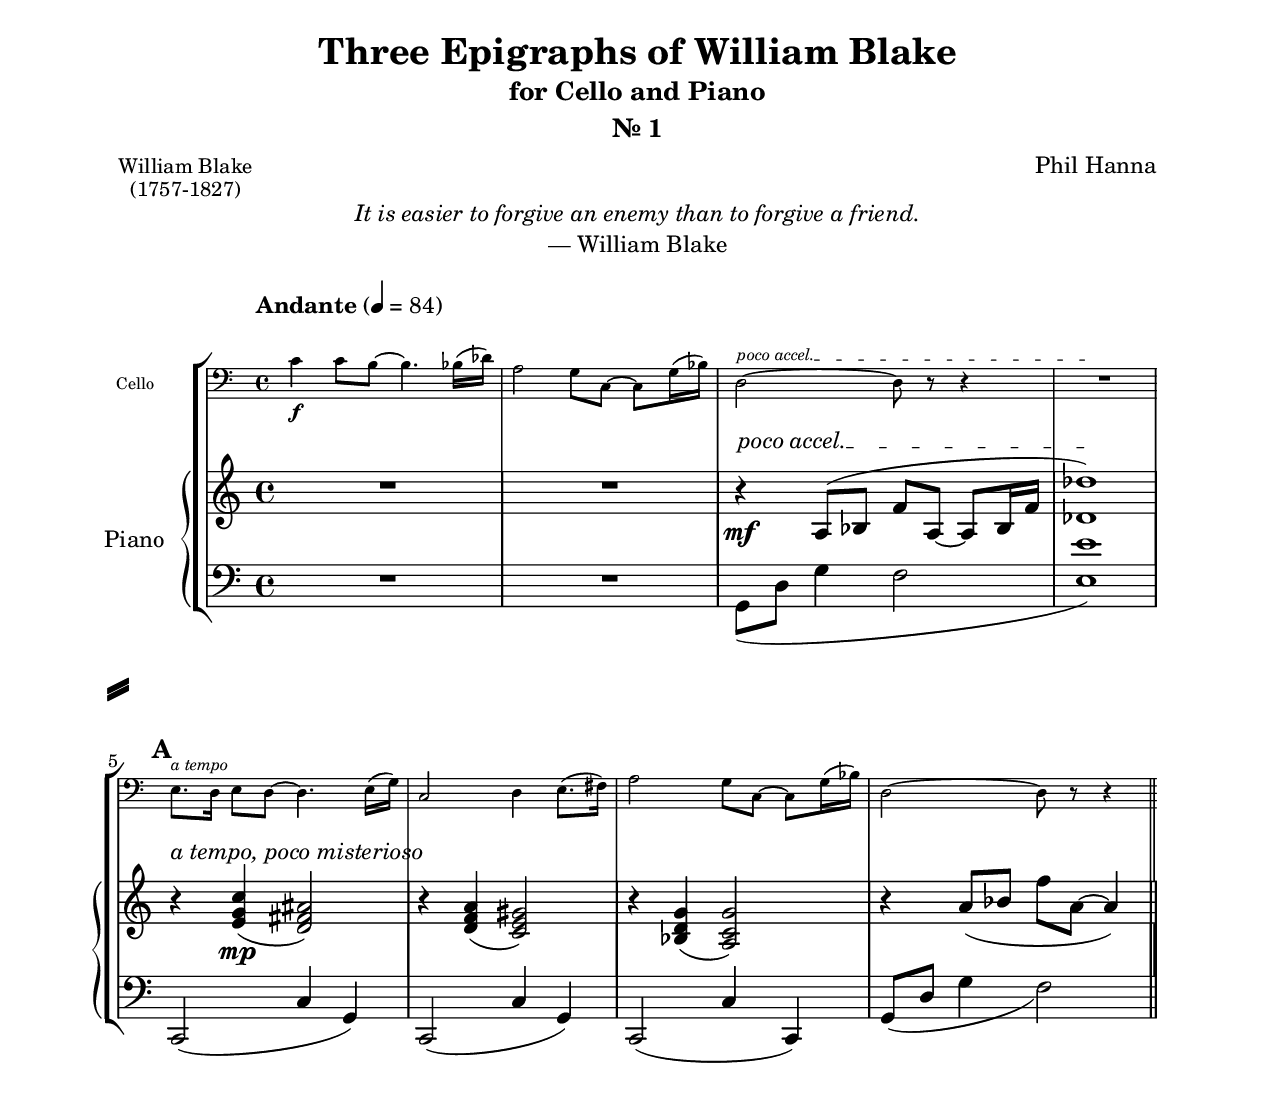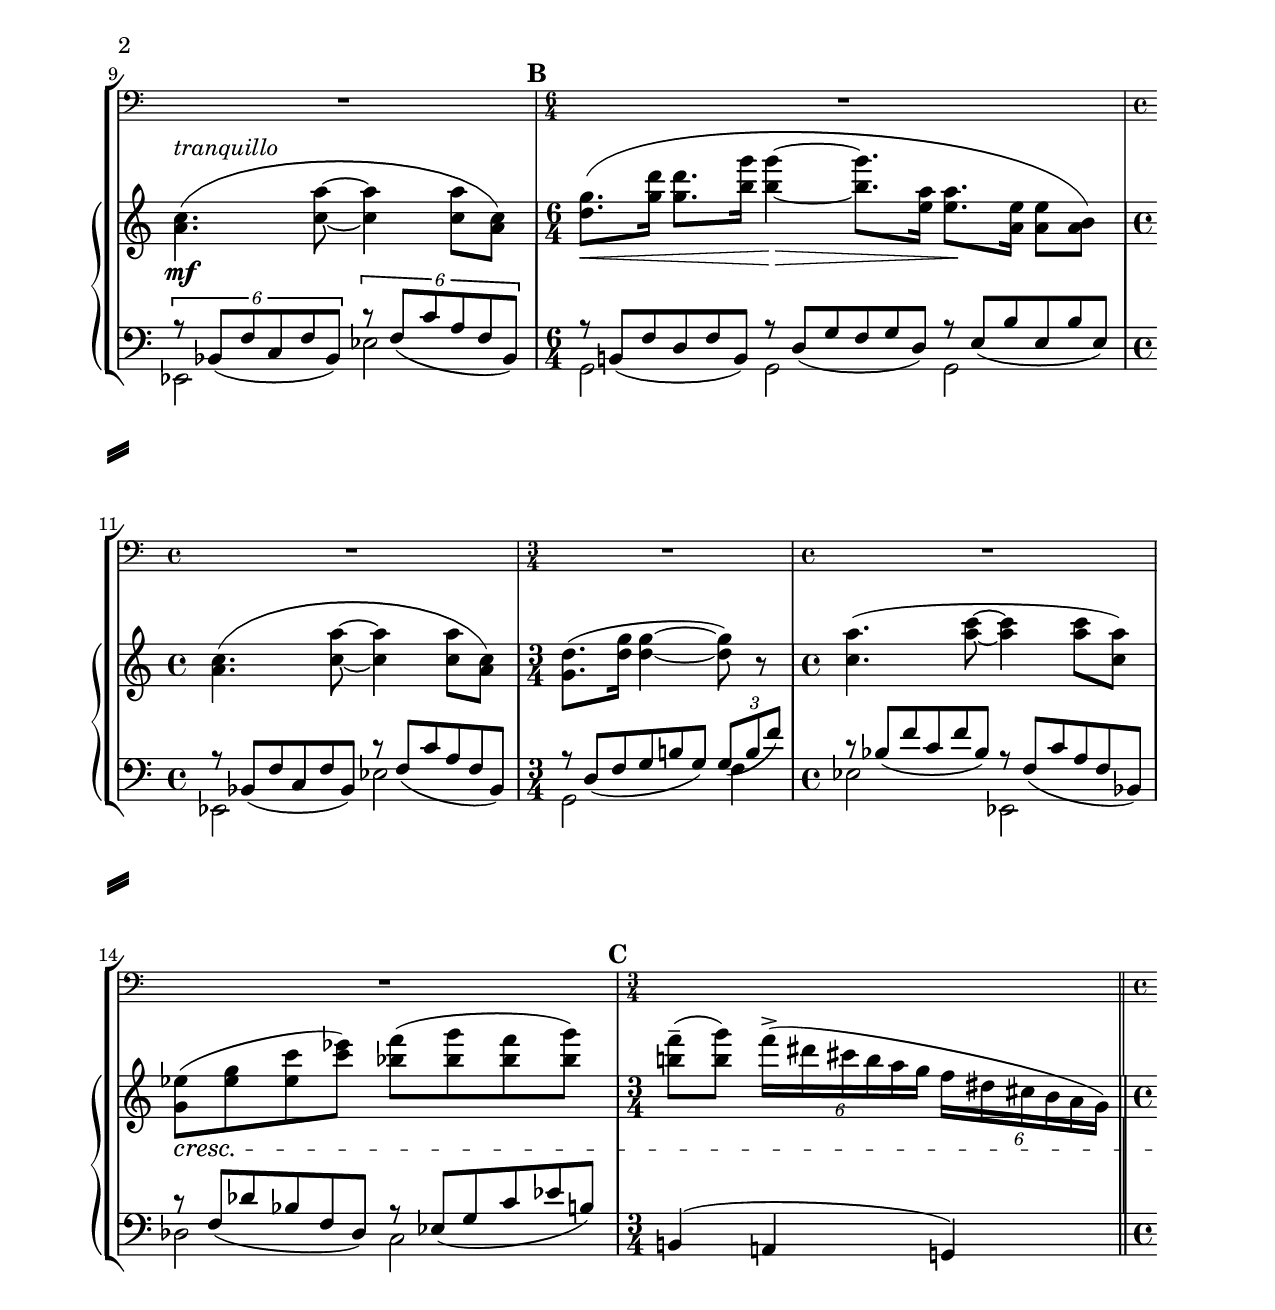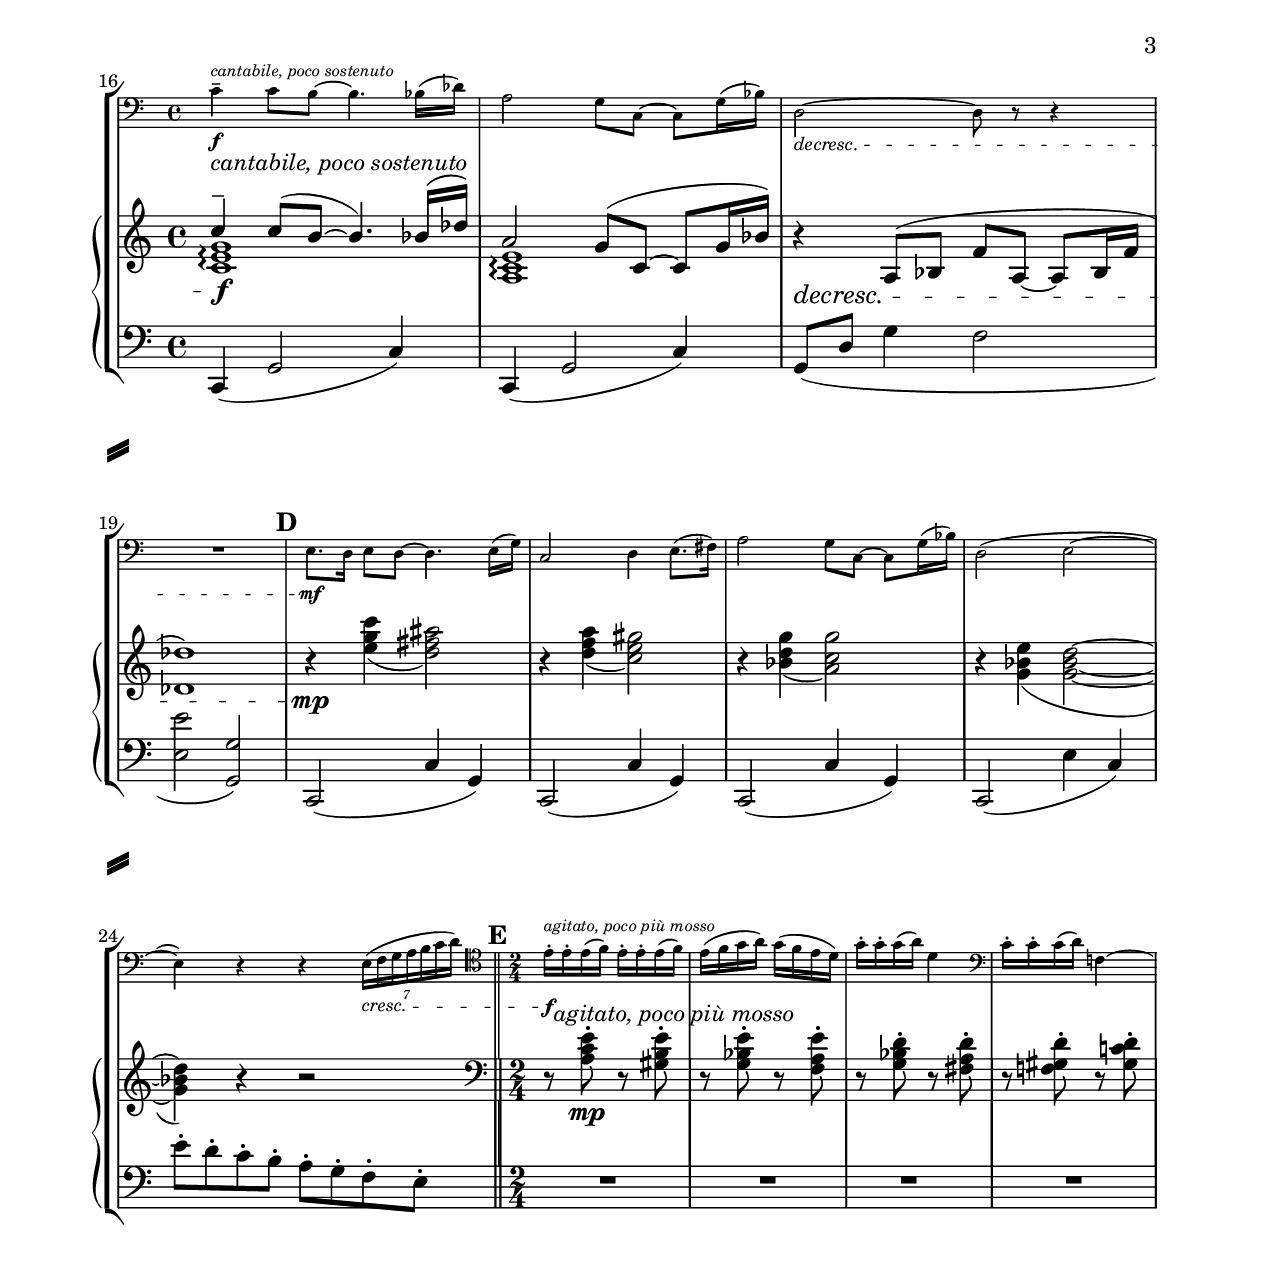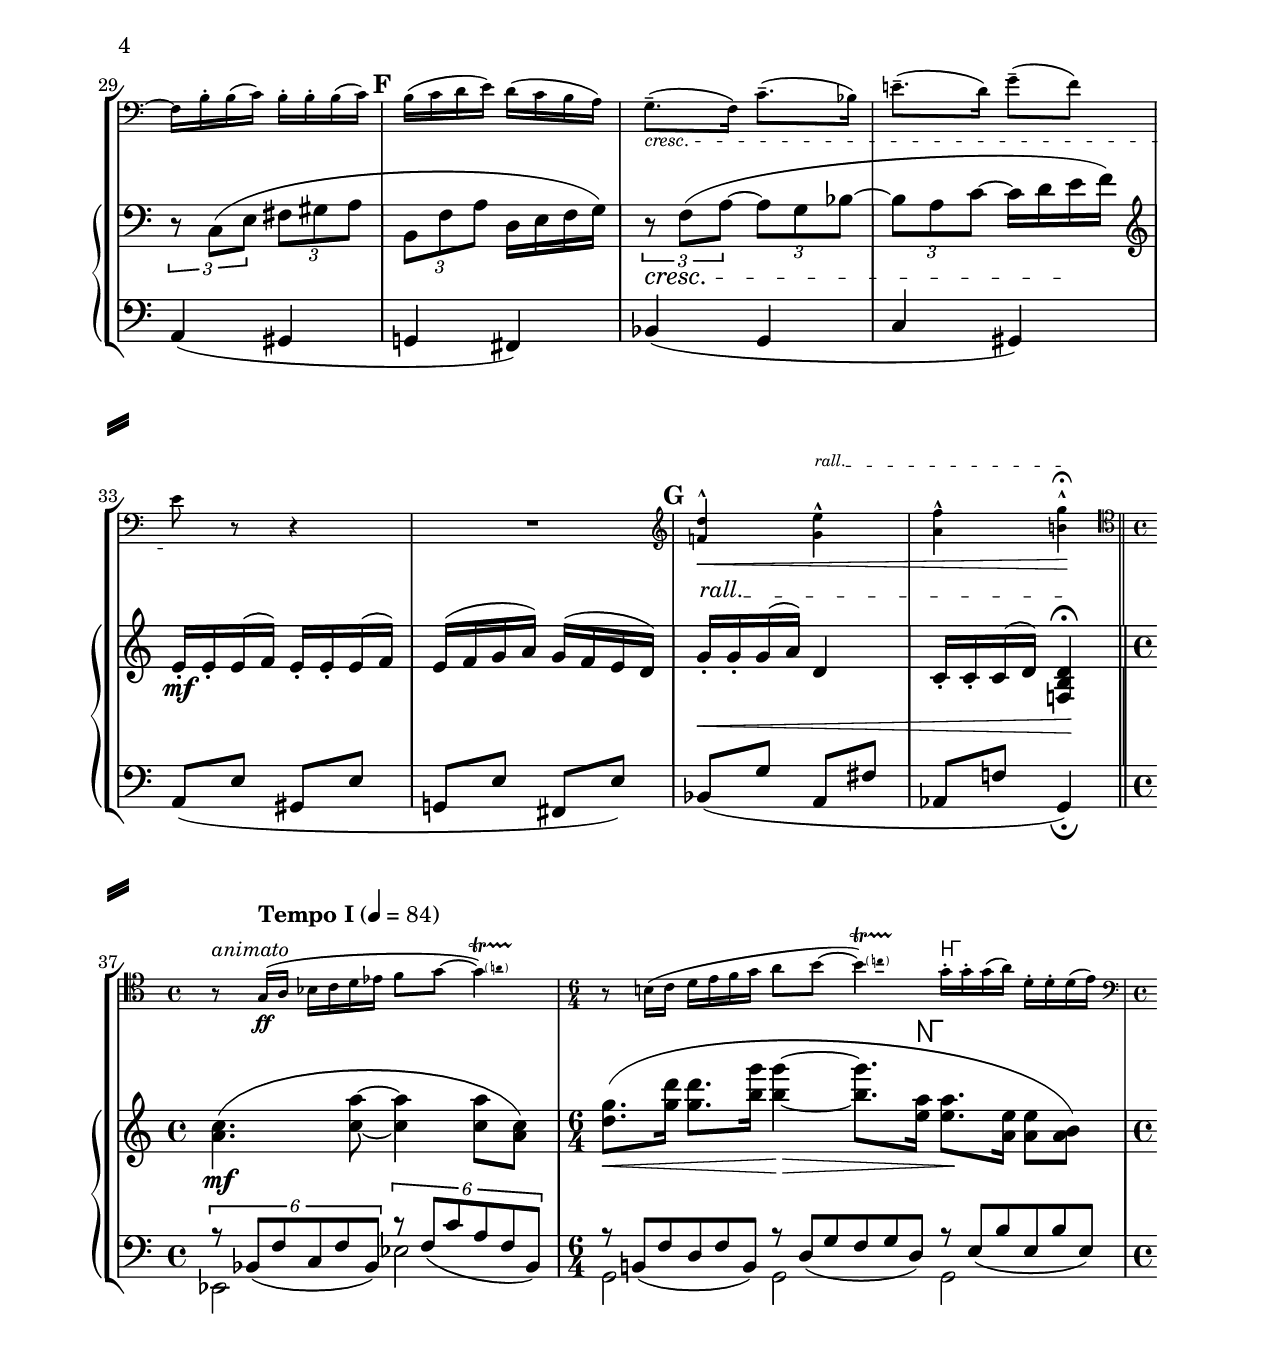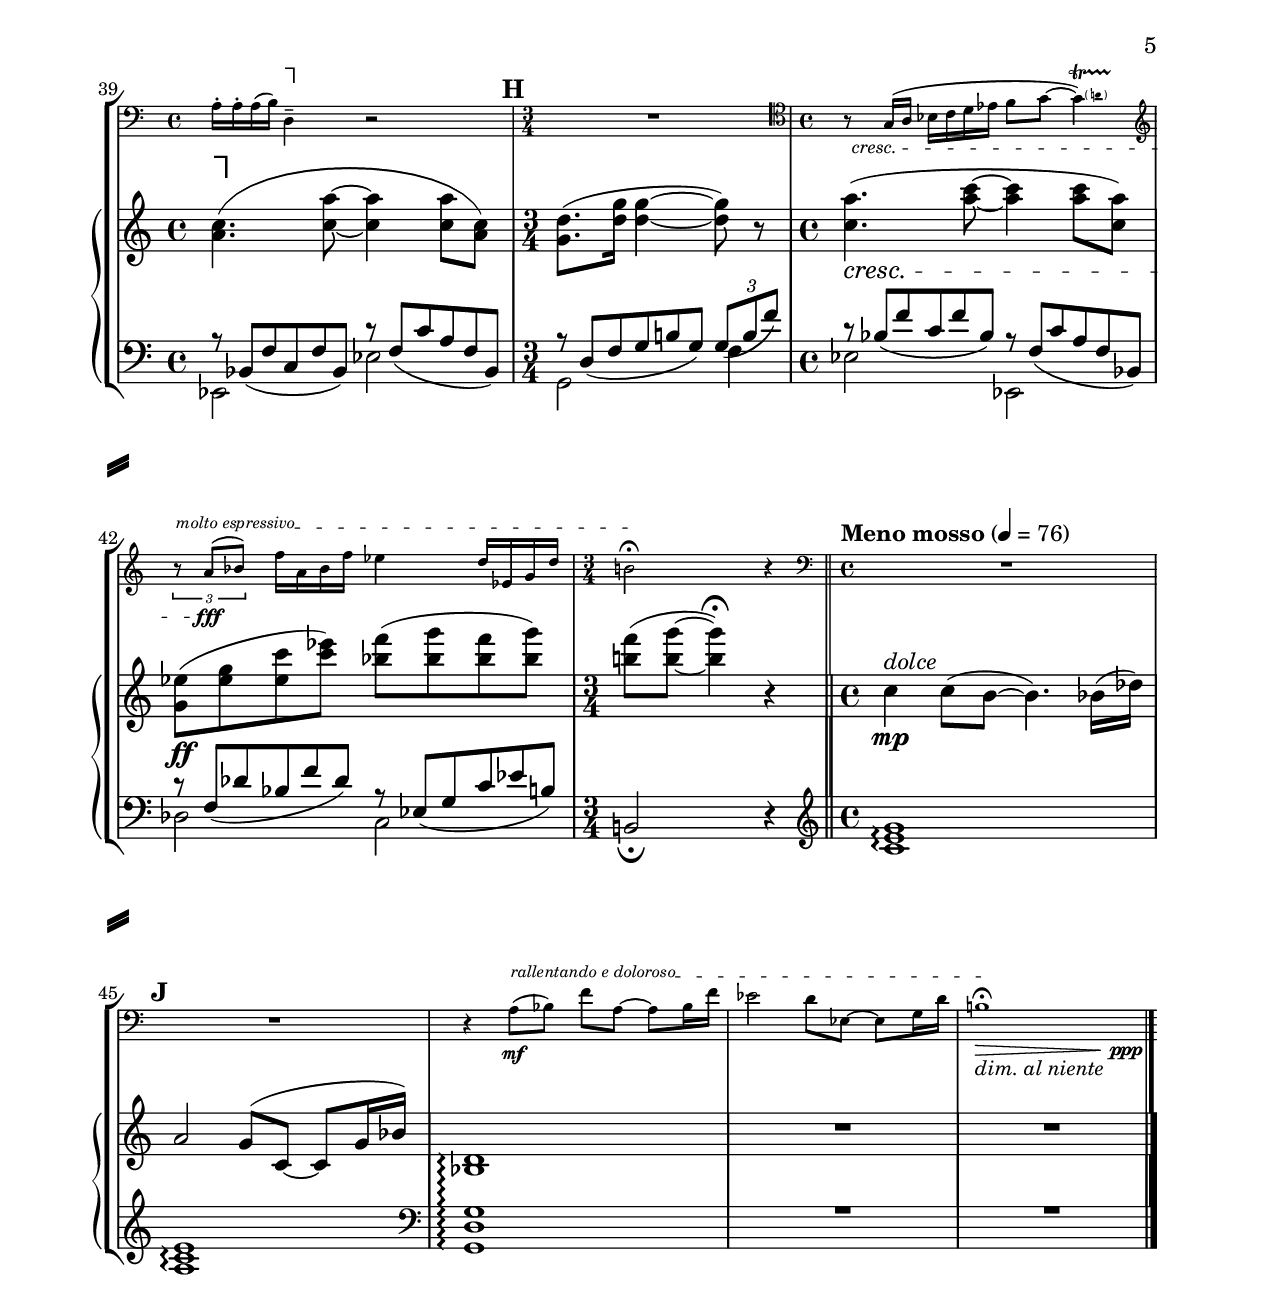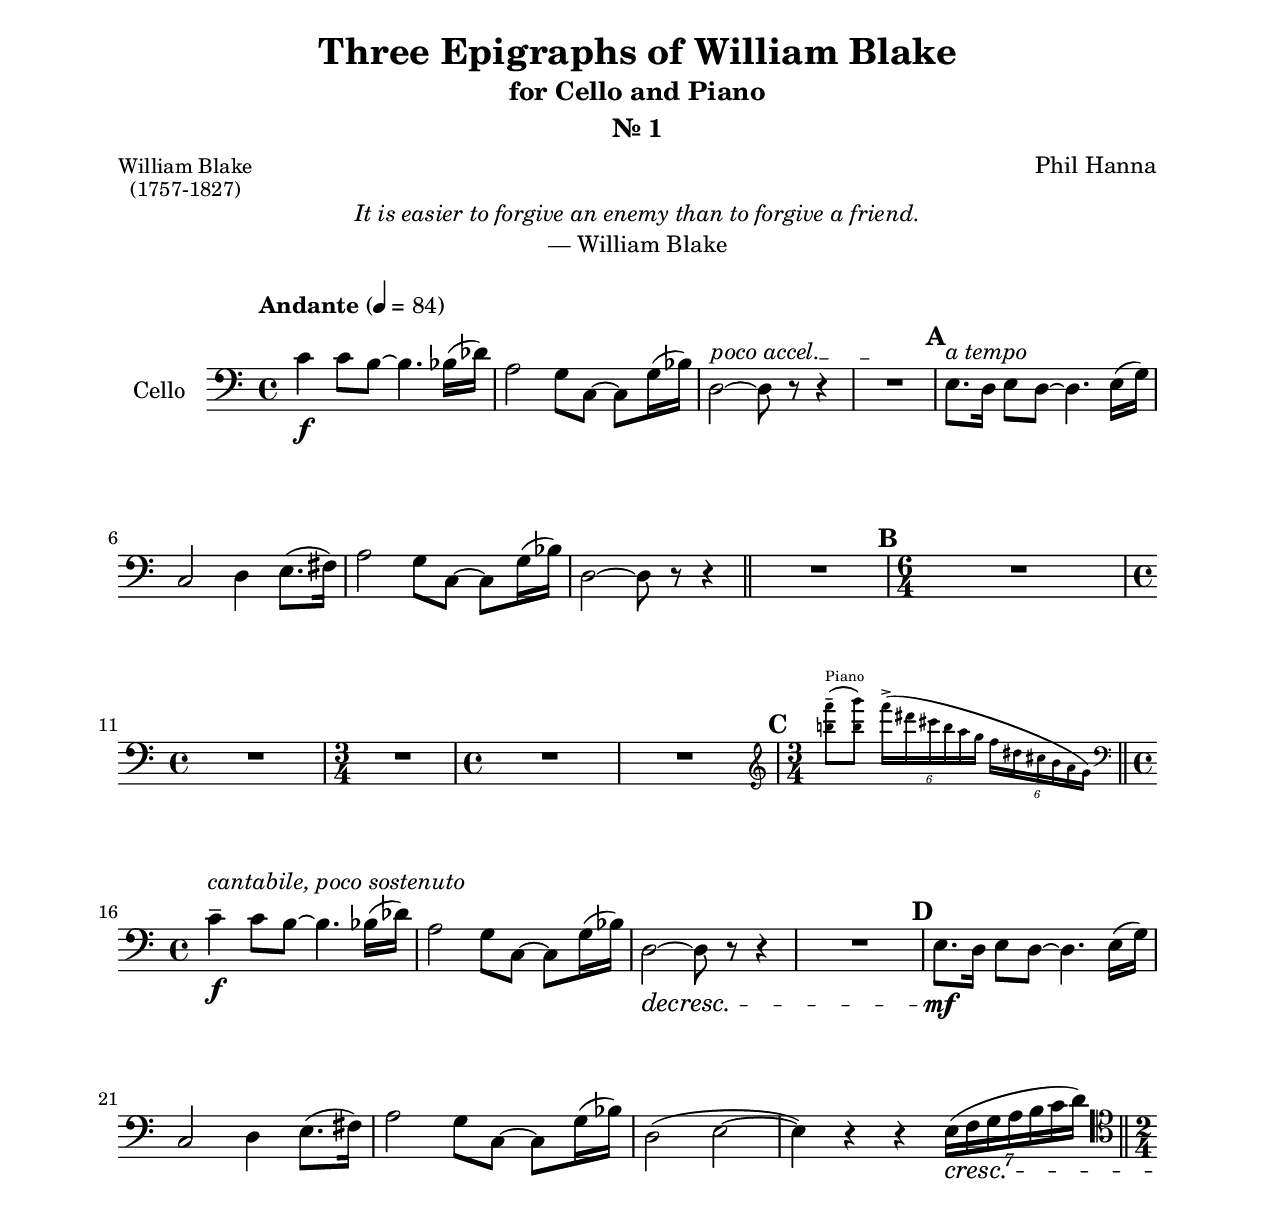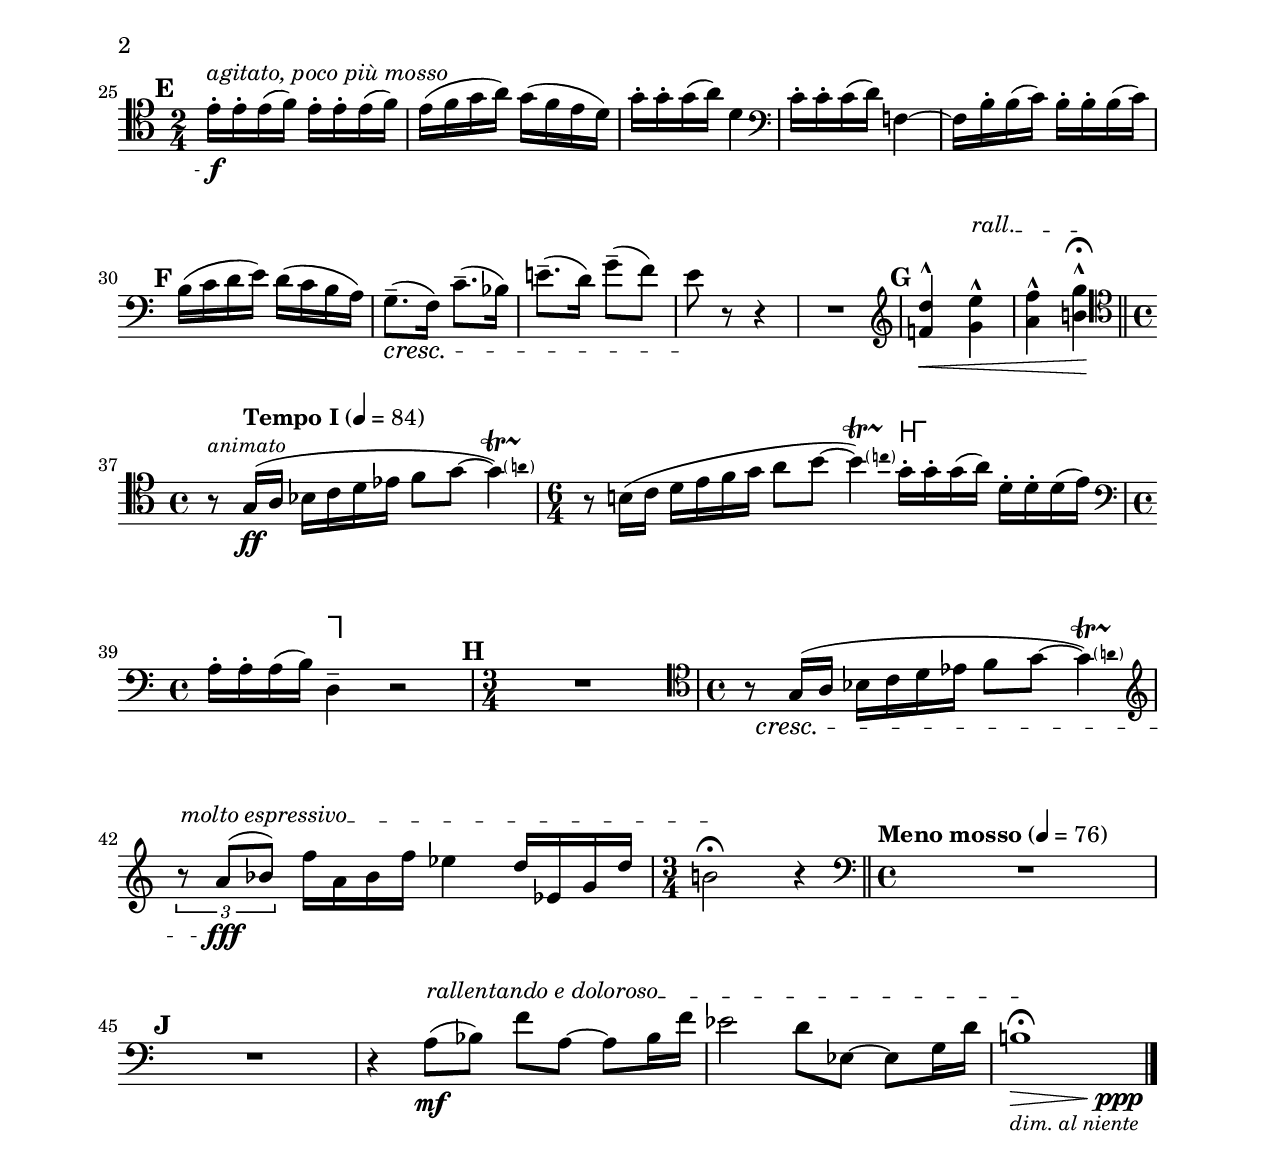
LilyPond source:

\version "2.20.0"

\pointAndClickOff

#(ly:set-option 'midi-extension "mid")

\header {
  title = "Three Epigraphs of William Blake"
  subtitle = "for Cello and Piano"
  subsubtitle = \markup \large "№ 1"
  composer = "Phil Hanna"
  poet = \markup {
    \smaller
    \center-column {
      \line { William Blake }
      \vspace #-0.3
      \line { (1757-1827) }
    }
  }
}

#(define (my-dynamic-absolute-volume-function dynamic-name)
   (assoc-get dynamic-name
     '(
        ("ppp" . 0.125)
        ("pp"  . 0.250)
        ("p"   . 0.375)
        ("mp"  . 0.500)
        ("mf"  . 0.625)
        ("f"   . 0.750)
        ("ff"  . 0.875)
        ("fff" . 1.000)
        )
     (default-dynamic-absolute-volume dynamic-name)))

H = \markup {
  % Hauptstimme
  \bold \fontsize #10 \char ##x1D1A6
}

N = \markup {
  % Nebenstimme
  \bold \fontsize #10 \char ##x1D1A7
}

E = \markup {
  % End of stimme
  \bold \fontsize #10 \char ##x1D1A8
}



settings = {
  \override Score.MetronomeMark.padding = #5
  \set Score.markFormatter = #format-mark-box-barnumbers
  \override Score.RehearsalMark.font-size = #1 
  \override Beam.breakable = ##t
  \set PianoStaff.connectArpeggios = ##t

}
BG = 
#(define-music-function 
  (parser location theText)
  (markup?)
  #{
    \override HorizontalBracketText.text = #theText
  #}
  )
SG = \startGroup
EG = \stopGroup
tempoI = 84

global = {
  \settings
  \key c \major
  \time 4/4
  \tempo Andante 4=#tempoI
}

%%%%%%%%%%%%%%%%%%%%%%%%%%%%%%%%%%%%%%%%%
% Parts to include from separate files
%%%%%%%%%%%%%%%%%%%%%%%%%%%%%%%%%%%%%%%%%

%%%%%%%%%%%%%%%%%%%%%%%%%%%%%%%%%%%%%%%%%
% Solo cello
%%%%%%%%%%%%%%%%%%%%%%%%%%%%%%%%%%%%%%%%%

cello = \relative c' {
  \override TrillPitchAccidental.avoid-slur = #'inside
  \global
  \clef bass
  
  c4 \f c8 b8 ~ b4. bes16 ( des )	| %m1
  a2 g8 c,8 ~ c g'16 ( bes16 )		| %m2
  \override TextSpanner
  #'(bound-details left text) = "poco accel."
  d,2 \startTextSpan ~ d8  r8 r4		| %m3
  R1*4/4	 \stopTextSpan			| %m4
  
  %%%%%%%%%%%%%%%%%%%%%%%%%%%%%%%%%%%%%%%
  % Bar 5
  %%%%%%%%%%%%%%%%%%%%%%%%%%%%%%%%%%%%%%%
  \barNumberCheck #5
  \mark \default
  
  e8. ^\markup \italic "a tempo" d16 e8 d ~ d4. e16 ( g16 )	| %m5
  c,2 d4 e8. ( fis16 )			| %m6
  a2 g8 c,8 ~ c8 g'16 ( bes16 )		| %m7
  d,2 ~ d8 r8 r4				| %m8
  \bar "||"
  
  R1*4/4					| %m9
  
  %%%%%%%%%%%%%%%%%%%%%%%%%%%%%%%%%%%%%%%
  % Bar 10
  %%%%%%%%%%%%%%%%%%%%%%%%%%%%%%%%%%%%%%%
  \barNumberCheck #10
  \mark \default
  
  \time 6/4 R1*6/4			| %m10
  \time 4/4 R1*4/4			| %m11
  \time 3/4 R1*3/4			| %m12
  \time 4/4 R1*4/4			| %m13
  R1*4/4					| %m14
  
  %%%%%%%%%%%%%%%%%%%%%%%%%%%%%%%%%%%%%%%
  % Bar 15
  %%%%%%%%%%%%%%%%%%%%%%%%%%%%%%%%%%%%%%%
  \barNumberCheck #15
  \mark \default
  
  \time 3/4
  <<
    { s1*3/4 \cueClefUnset }
    \tag #'parts \new CueVoice \relative c''' {
      \cueClef treble
      <b! f'>8-- ^\markup "Piano" ( [ <b g'>8 ] )
  \tuplet 6/4 { f'16-> [( dis cis b a g ] }
  \tuplet 6/4 { f16 [dis cis b a g)] }
  | %m15
    }
  >>
  \bar "||"
 
  \break

  \time 4/4
  c'4-- ^\markup \italic "cantabile, poco sostenuto" \f c8 b8 ~ b4.bes16 ( des )	| %m16
  a2 g8 c,8 ~ c g'16 ( bes16 )		| %m17
  d,2 \decresc ~ d8 r8 r4 			| %m18
  R1*4/4					| %m19
  
  %%%%%%%%%%%%%%%%%%%%%%%%%%%%%%%%%%%%%%%
  % Bar 20
  %%%%%%%%%%%%%%%%%%%%%%%%%%%%%%%%%%%%%%%  
  \barNumberCheck #20
  \mark \default
  
  e8. \mf d16 e8 d ~ d4. e16 ( g16 )		| %m20
  c,2 d4 e8. ( fis16 )			| %m21
  a2 g8 c,8 ~ c g'16 ( bes16 )		| %m22
  d,2 ( e2 ~				| %m23
  e4 ) r4 r4 \tuplet 7/4 {e16 \cresc ( f g a b c d )}	| %m24
  \bar "||"
  
  %%%%%%%%%%%%%%%%%%%%%%%%%%%%%%%%%%%%%%%
  % Bar 25
  %%%%%%%%%%%%%%%%%%%%%%%%%%%%%%%%%%%%%%%
  \barNumberCheck #25
  \mark \default
  
  %m25
  \clef tenor
  \time 2/4
  \tag #'parts \pageBreak
  e16-. \f ^\markup \italic "agitato, poco più mosso" e-. e ( f )
  e16-. e-. e ( f )
  |
  
  e16 ( f g a ) g ( f e d ) | %m26
  g16-. g-. g ( a ) d,4 | %m27
  \clef bass c16-. c-. c ( d ) f,!4 ~ | %m28
  f16 b-. b ( c ) b16-. b-. b ( c ) | %m29
  
  %%%%%%%%%%%%%%%%%%%%%%%%%%%%%%%%%%%%%%%
  % Bar 30
  %%%%%%%%%%%%%%%%%%%%%%%%%%%%%%%%%%%%%%%
  \barNumberCheck #30
  \mark \default

  b16 ( c d e ) d ( c b a) | %m30
  g8.-- \cresc ( f16 ) c'8.-- ( bes16 ) | %m31
  e!8.-- ( d16 ) g8-- ( f )   | %m32
  e8 \! \relative c' r8 r4    | %m33
  R1*2/4                      | %m34
  
  %%%%%%%%%%%%%%%%%%%%%%%%%%%%%%%%%%%%%%%
  % Bar 35
  %%%%%%%%%%%%%%%%%%%%%%%%%%%%%%%%%%%%%%%
  \barNumberCheck #35
  \mark \default

  %m35
  \clef treble
  \override TextSpanner
  #'(bound-details left text) = "rall."
  \once \omit Score.MetronomeMark
  \tempo 4=#(inexact->exact (round (/ tempoI 1.1)))
  <f! d'>4 ^\marcato \<  
  <g e'> \startTextSpan ^\marcato
  |

  %m36
  <a f'> ^\marcato 
  \once \omit Score.MetronomeMark
  \tempo 4=#(inexact->exact (round (/ tempoI 2)))
  \once \override Script.padding = #1
  <b! g'> \! ^\marcato \fermata
  \stopTextSpan
  |
  
  %m37
  \bar "||"
  \clef tenor
  \once \omit Score.MetronomeMark
  \time 4/4
  r8 ^\markup \small \italic "animato"
  \tempo "Tempo I" 4=#tempoI
  g,16 \ff ( a bes c d ees f8
  \tag #'score {
    <<
      { g8 ~ g4 ) }
      { s8 \pitchedTrill s8 \startTrillSpan a s8 \stopTrillSpan }
    >>
  }
  \tag #'midi { \repeat unfold 6 { g32 a32 } }
  |
  
  %m38
  \time 6/4
  r8 b,!16 ( c d e f g a8 
  \tag #'score {
    <<
      { b8 ~ b4 ) }
      { s8 \pitchedTrill s8 \startTrillSpan c s8 \stopTrillSpan }
    >>
  }
  \tag #'midi { \repeat unfold 6 { b32 32 } }
  g16-. ^\H g16-. g ( a )
  d,16-. d16-. d ( e )
  |
  
  %m39
  \time 4/4
  \clef bass a,16-. a-. a ( b ) d,4-- ^\E r2
  
  %%%%%%%%%%%%%%%%%%%%%%%%%%%%%%%%%%%%%%%
  % Bar 40
  %%%%%%%%%%%%%%%%%%%%%%%%%%%%%%%%%%%%%%%
  \barNumberCheck #40
  \mark \default
  
  \time 3/4
  R1*3/4                    | %m40
  
  %m41
  \time 4/4
  \slurUp
  \clef tenor
  r8
  \omit \ff \cresc
  g16 ( a bes c d ees f8 
  \tag #'score {
    <<
      { g8 ~ g4 ) }
      { s8 \pitchedTrill s8 \startTrillSpan a s8 \stopTrillSpan }
    >>
  }
  \tag #'midi { \repeat unfold 6 { g32 a32 } }
  |
  
  %m42
  \clef treble
  \override TextSpanner.bound-details.left.text = 
  \markup \italic "molto espressivo"
  \tupletDown
  \clef treble
  \tuplet 3/2 { r8 \startTextSpan a \fff ( bes ) }
  f'16 a, bes f'
  ees4
  d16 ees, g d'
  \tupletNeutral
  |
  
  %m43
  \time 3/4
  b!2 \! \stopTextSpan \fermata
  \once \omit Score.MetronomeMark
  \tempo 4=#(inexact->exact (/ tempoI 2))
  r4
  |
  
  \bar "||"
  \clef bass
  \time 4/4
  \override Score.MetronomeMark.padding = #1
  \tempo "Meno mosso" 4=#(inexact->exact (round (* tempoI 0.9)))
  R1*4/4	 | %m44
  
  %%%%%%%%%%%%%%%%%%%%%%%%%%%%%%%%%%%%%%%
  % Bar 45
  %%%%%%%%%%%%%%%%%%%%%%%%%%%%%%%%%%%%%%%
  \barNumberCheck #45
  \mark \default
  
  R1*4/4		| %m45

  %m46
  \override TextSpanner #'(bound-details left text) = "rallentando e doloroso"
  \once \omit Score.MetronomeMark
  \tempo 4=#(inexact->exact (round (* tempoI 0.75)))
  r4 a,8 ( \mf \startTextSpan bes) f'  a, ~ a bes16 f'16 
  |
  
  %m47  
  ees2 
  \once \omit Score.MetronomeMark
  \tempo 4=#(inexact->exact (round (* tempoI 0.66)))
  d8  ees,8 ~ ees g16 d'
  |
  
  %m48
  <<
    {
      s4 \> s4 s4 s4 \ppp
    }
    {
      \once \omit Score.MetronomeMark
      \tempo 4=#(inexact->exact (round (* tempoI 0.60)))
      \textLengthOn
      b!1 _\markup \small \italic "dim. al niente" \stopTextSpan \fermata 
      \textLengthOff
    }
  >>
  |	
  
  \bar "|."
}

%%%%%%%%%%%%%%%%%%%%%%%%%%%%%%%%%%%%%%%%
% Dynamics
%%%%%%%%%%%%%%%%%%%%%%%%%%%%%%%%%%%%%%%%

dynamics = {
  s1*4/4				| %m1
  s1*4/4				| %m2
  s8 \mf s8 s4 s2		| %m3
  s1*4/4				| %m4
  s4 s4 \mp s2			| %m5
  s1*4/4				| %m6
  s1*4/4				| %m7
  s1*4/4				| %m8
  s1*4/4	 \mf			| %m9
  s4 \< s4 s4 \> s4 s4 \! s4	| %m10
  s1*4/4				| %m11
  s1*3/4				| %m12
  s1*4/4				| %m13
  s1*4/4	 \cresc			| %m14
  s1*3/4	 			| %m15
  s1*4/4 \f			| %m16
  s1*4/4				| %m17
  s1*4/4	 \decresc		| %m18
  s2 s2				| %m19
  s1*4/4	 \mp			| %m20
  s1*4/4				| %m21
  s1*4/4				| %m22
  s1*4/4				| %m23
  s1*4/4				| %m24
  
  \barNumberCheck #25
  
  s8 s8 \mp s4    | %m25
  s1*2/4          | %m26
  s1*2/4          | %m27
  s1*2/4          | %m28
  s1*2/4          | %m29
  
  \barNumberCheck #30
  
  s1*2/4          | %m30
  s4 \cresc s4    | %m31
  s4 s8 s8 \!     | %m32
  s16 \mf s16 s8 s4 | %m33
  s1*2/4		        | %m34
  
  \barNumberCheck #35
  
  s1*2/4 \<		        | %m35
  s8 s8 s8 \! s8	        | %m36
  % back to 4/4
  s1*4/4 \mf			| %m37
  s4 \< s4 s4 \> s4 s4 \! s4	| %m38
  s1*4/4				| %m39

  \barNumberCheck #40
  
  s1*3/4				| %m40
  s1*4/4				| %m41
  s1*4/4				| %m42
  s1*3/4	 			| %m43
  s1*4/4 \mp			| %m44

  \barNumberCheck #45

  s1*4/4				| %m45
  s1*4/4				| %m46
  s1*4/4				| %m47
  s1*4/4				| %m48
}

%%%%%%%%%%%%%%%%%%%%%%%%%%%%%%%%%%%%%%%%
% Piano right hand
%%%%%%%%%%%%%%%%%%%%%%%%%%%%%%%%%%%%%%%%

rh = \relative c' {
  \global
  R1*4/4				| %m1
  R1*4/4				| %m2
  
  %m3
  \slurUp
  \override TextSpanner
  #'(bound-details left text) = "poco accel."
  \once \omit Score.MetronomeMark
  \tempo 4=#(inexact->exact (round (* tempoI 1.15)))
  r4 \startTextSpan a8 ( bes f' a, ~ a bes16 f'16
  |
  
  %m4
  <des des'>1 \stopTextSpan )			| %m4

  %%%%%%%%%%%%%%%%%%%%%%%%%%%%%%%%%%%%%%%
  % Bar 5
  %%%%%%%%%%%%%%%%%%%%%%%%%%%%%%%%%%%%%%%
  \barNumberCheck #5
  
  \once \omit Score.MetronomeMark
  \tempo 4=#tempoI
  \slurDown
  r4 ^\markup \italic "a tempo, poco misterioso" <e g c> ( <d fis ais>2 )	| %m5
  r4 <d f a> ( <c e gis>2 )	| %m6
  r4 <bes d g> ( <a c g'>2 )	| %m7
  \tieUp
  r4 a'8 ( bes f' a,8 ~ a4 )
  \tieNeutral
  \slurUp
    \shape #'(
             (0 . 0)
             (0 . 1)
             (0 . 1)
             (0 . 0) 
             ) Slur

  <a c>4. ^\markup \italic "tranquillo"
  ( <c a'>8 ~ q4 q8 <a c>8 )	| %m9
  
  %%%%%%%%%%%%%%%%%%%%%%%%%%%%%%%%%%%%%%%
  % Bar 10
  %%%%%%%%%%%%%%%%%%%%%%%%%%%%%%%%%%%%%%%
  \barNumberCheck #10
  
  \shape #'(
             (0 . -3)
             (0 . 2)
             (0 . 2)
             (0 . -4) 
             ) Slur
  <d g>8. ( <g d'>16 <g d'>8. <b g'>16
  q4 ~ q8. <e, a>16  
  q8. <a, e'>16 <a e'>8 <a b>8 )		| %m10
    \shape #'(
             (0 . 0)
             (0 . 1)
             (0 . 1)
             (0 . 0) 
             ) Slur

  <a c>4. ( <c a'>8 ~ q4 q8 <a c>8 )	| %m11
  \slurNeutral
  <g d'>8. ( <d' g>16 q4 ~ q8 ) r	| %m12
  <c a'>4. ( <a' c>8 ~ q4 q8 <c, a'>8 )	| %m13
  <g ees'>8 ( <ees' g> <ees c'> <c' ees!> )
  <bes! f'>8 [ ( <bes g'> <bes f'> <bes g'> ) ] | %m14
  
  %%%%%%%%%%%%%%%%%%%%%%%%%%%%%%%%%%%%%%%
  % Bar 15
  %%%%%%%%%%%%%%%%%%%%%%%%%%%%%%%%%%%%%%%
  \barNumberCheck #15
  
  <b! f'>8-- ( [ <b g'>8 ] )
  \tuplet 6/4 { f'16 -> [( dis cis b a g ] }
  \tuplet 6/4 { f16 [dis cis b a g)] }
  | %m15
  <<
    \new Voice \relative c'' {
      \voiceOne
      c4-- ^\markup \italic "cantabile, poco sostenuto" c8 ( b ~ b4.) bes16 ( des )	| %m16
      a2 g8 ( c,8 ~ c g'16 bes )		| %m17
    }
    \new Voice \relative c'' {
      \voiceTwo
      <c, e g>1 \arpeggio		| %m16
      <a c e>1	\arpeggio		| %m17
    }
  >>

  \slurUp
  r4 a,8 ( bes f' a, ~ a bes16 f'16 | %m18
  <des des'>1 )			| %m19
  
  %%%%%%%%%%%%%%%%%%%%%%%%%%%%%%%%%%%%%%%
  % Bar 20
  %%%%%%%%%%%%%%%%%%%%%%%%%%%%%%%%%%%%%%%
  \barNumberCheck #20

  \slurDown
  r4 <e' g c> ( <d fis ais>2 )	| %m20
  r4 <d f a> ( <c e gis>2 )	| %m21
  r4 <bes d g> ( <a c g'>2 )	| %m22
  r4 <g bes e> ( <g bes d>2 ~	| %m23
  q4 ) r4 r2			| %m24
  
  %%%%%%%%%%%%%%%%%%%%%%%%%%%%%%%%%%%%%%%
  % Bar 25
  %%%%%%%%%%%%%%%%%%%%%%%%%%%%%%%%%%%%%%%
  \barNumberCheck #25

  %m25
  \clef bass
  r8 ^\markup {
    \hspace #1 \italic { agitato, poco più mosso }
  }
  <a, c e>-.  
  r8 <gis b e>-.
  |

  %m26
  r8 <g bes e>-.
  r8 <f a e'>-.
  |
  
  %m27
  r8 <g bes d>-.
  r8 <fis a d>-.
  |

  %m28
  r8 <f! gis d'>-.
  r8 <gis c! d>-.
  |
  
  %m29
  \pageBreak
  \tupletDown
  \slurUp
  
  \tuplet 3/2 { r8 \shape #'((0 . 0) (0 . 2) (0 . 1) (0 . 0)) Slur c, ( e }
  \tuplet 3/2 { fis gis a }
  |
  
  %%%%%%%%%%%%%%%%%%%%%%%%%%%%%%%%%%%%%%%
  % Bar 30
  %%%%%%%%%%%%%%%%%%%%%%%%%%%%%%%%%%%%%%%
  \barNumberCheck #30
  
  %m30
  \tuplet 3/2 { b, f' a }
  d,16 e f g )
  |
  
  %m31
  \tuplet 3/2 { r8 \shape #'((0 . 0) (0 . 2) (0 . 1) (0 . 0)) Slur f ( a ~ }
  \tuplet 3/2 { a8 g bes ~ }
  |

  %m32
  \tuplet 3/2 { bes8 a c ~ }
  c16 d e f )
  
  %m33
  \clef treble
  e16-. e-. e ( f )
  e16-. e-. e ( f )
  |

  %m34
  e16 ( f g a )
  g ( f e d )
  |
  
  %%%%%%%%%%%%%%%%%%%%%%%%%%%%%%%%%%%%%%%
  % Bar 35
  %%%%%%%%%%%%%%%%%%%%%%%%%%%%%%%%%%%%%%%
  \barNumberCheck #35

  \override TextSpanner
  #'(bound-details left text) = "rall."

  %m35
  g16-. \startTextSpan g-. g ( a )
  d,4
  |

  %m36
  c16-. c-. c ( d )  
  <f,! b d>4 \fermata \stopTextSpan
  |

  \break

  \slurUp
  \shape #'(
             (0 . 0)
             (0 . 1)
             (0 . 1)
             (0 . 0) 
             ) Slur
  <a' c>4. ( <c a'>8 ~ q4 q8 <a c>8 )	| %m37
  
  \shape #'(
             (0 . -3)
             (0 . 2)
             (0 . 2)
             (0 . -4) 
             ) Slur
  <d g>8. ( <g d'>16 <g d'>8. <b g'>16 q4 ~ q8. <e, a>16 ^\N q8. <a, e'>16 <a e'>8 <a b>8 )		| %m38
  
  \shape #'(
             (0 . 0)
             (0 . 1)
             (0 . 1)
             (0 . 0) 
             ) Slur

  \pageTurn
  <a c>4. ^\E ( <c a'>8 ~ q4 q8 <a c>8 )	| %m39
  
  %%%%%%%%%%%%%%%%%%%%%%%%%%%%%%%%%%%%%%%
  % Bar 40
  %%%%%%%%%%%%%%%%%%%%%%%%%%%%%%%%%%%%%%%
  \barNumberCheck #40

  <g d'>8. ( <d' g>16 q4 ~ q8 ) r	| %m40
  <c a'>4. \cresc ( <a' c>8 ~ q4 q8 <c, a'>8 )	| %m41
  
  %m42
  <g ees'>8 \ff ( <ees' g> <ees c'> <c' ees!> )
  <bes! f'>8 [ ( <bes g'> <bes f'> <bes g'> ) ]
  |
  
  %m43
  <b! f'>8 ( [ <b g'>8 ~ ] q4 \fermata )
  r4
  |
  c,4 ^\markup \italic "dolce" c8 ( b ~ b4.) bes16 ( des )	| %m44
  
  %%%%%%%%%%%%%%%%%%%%%%%%%%%%%%%%%%%%%%%
  % Bar 45
  %%%%%%%%%%%%%%%%%%%%%%%%%%%%%%%%%%%%%%%
  \barNumberCheck #45

  a2 g8 ( c,8 ~ c g'16 bes )			| %m45
  
  <bes, d>1 \arpeggio					| %m46
  R1*4/4        | %m47
  R1*4/4        | %m48
}

%%%%%%%%%%%%%%%%%%%%%%%%%%%%%%%%%%%%%%%%%
% Piano left hand - upper voice
%%%%%%%%%%%%%%%%%%%%%%%%%%%%%%%%%%%%%%%%%

lhUpper = \relative c {
  \voiceOne
  \oneVoice R1*4/4 \voiceOne	| %m1
  \oneVoice R1*4/4 \voiceOne	| %m2
  s1*4/4				| %m3
  s1*4/4				| %m4
  
  %%%%%%%%%%%%%%%%%%%%%%%%%%%%%%%%%%%%%%%
  % Bar 5
  %%%%%%%%%%%%%%%%%%%%%%%%%%%%%%%%%%%%%%%
  \barNumberCheck #5
  
  s1*4/4				| %m5
  s1*4/4				| %m6
  s1*4/4				| %m7
  s1*4/4				| %m8
  \slurDown
  \tuplet 6/4 { r8 bes [ ( f' c f bes, ) ] }
  \tuplet 6/4 { r8 f' [ ( c' a f bes, ) ] }
  |
  
  %%%%%%%%%%%%%%%%%%%%%%%%%%%%%%%%%%%%%%%
  % Bar 10
  %%%%%%%%%%%%%%%%%%%%%%%%%%%%%%%%%%%%%%%
  \barNumberCheck #10
  
  %m10
  r8*2/3 b! ( [ f' d f b, ] )
  r8*2/3 d ( [ g f g d ] )
  r8*2/3 e ( [ b' e, b' e, ] )
  |
  
  %m11
  r8*2/3 bes ( [ f' c f bes, ] )
  r8*2/3 f' ( [c' a f bes, ] )
  |
  
  %m12
  r8*2/3 d ( [ f g b! g ] )
  \tuplet 3/2 { g8 ( b f') }
  
  %m13
  r8*2/3 bes, ( [ f' c f bes, ] )
  r8*2/3 f ( [c' a f bes, ] )
  |
  
  %m14
  r8*2/3 f' ([ des' bes f des ])
  r8*2/3 ees ([g c ees b])
  |
    
  %%%%%%%%%%%%%%%%%%%%%%%%%%%%%%%%%%%%%%%
  % Bar 15
  %%%%%%%%%%%%%%%%%%%%%%%%%%%%%%%%%%%%%%%
  \barNumberCheck #15
  
  s1*3/4			| %m15
  s1*4/4			| %m16
  s1*4/4			| %m17
  s1*4/4			| %m18
  s1*4/4			| %m19
    
  %%%%%%%%%%%%%%%%%%%%%%%%%%%%%%%%%%%%%%%
  % Bar 20
  %%%%%%%%%%%%%%%%%%%%%%%%%%%%%%%%%%%%%%%
  \barNumberCheck #20
  
  s1*4/4			| %m20
  s1*4/4			| %m21
  s1*4/4			| %m22
  s1*4/4			| %m23
  s1*4/4			| %m24  
    
  %%%%%%%%%%%%%%%%%%%%%%%%%%%%%%%%%%%%%%%
  % Bar 25
  %%%%%%%%%%%%%%%%%%%%%%%%%%%%%%%%%%%%%%%
  \barNumberCheck #25
  
  s1*2/4			| %m25
  s1*2/4			| %m26
  s1*2/4			| %m27
  s1*2/4			| %m28
  s1*2/4			| %m29
  s1*2/4			| %m30
  s1*2/4			| %m31
  s1*2/4			| %m32
  s1*2/4			| %m33
  s1*2/4			| %m34
  s1*2/4			| %m35
  s1*2/4			| %m36

  %m37
  \slurDown
  \tuplet 6/4 { r8 bes, [ ( f' c f bes, ) ] }
  \tuplet 6/4 { r8 f' [ ( c' a f bes, ) ] }
  |
  
  %m38
  r8*2/3 b! ( [ f' d f b, ] )
  r8*2/3 d ( [ g f g d ] )
  r8*2/3 e ( [ b' e, b' e, ] )
  |
  
  %m39
  r8*2/3 bes ( [ f' c f bes, ] )
  r8*2/3 f' ( [c' a f bes, ] )
  |
    
  %%%%%%%%%%%%%%%%%%%%%%%%%%%%%%%%%%%%%%%
  % Bar 40
  %%%%%%%%%%%%%%%%%%%%%%%%%%%%%%%%%%%%%%%
  \barNumberCheck #40
    
  %m40
  r8*2/3 d ( [ f g b! g ] )
  \tuplet 3/2 { g8 ( b f') }
  |
  
  %m41
  r8*2/3 bes, ( [ f' c f bes, ] )
  r8*2/3 f ( [c' a f bes, ] )
  |
  
  %m42
  r8*2/3 f' ([ des' bes f' des ])
  r8*2/3 ees, ([g c ees b])
  |

  s1*3/4				| %m43
  s1*4/4				| %m44
    
  %%%%%%%%%%%%%%%%%%%%%%%%%%%%%%%%%%%%%%%
  % Bar 45
  %%%%%%%%%%%%%%%%%%%%%%%%%%%%%%%%%%%%%%%
  \barNumberCheck #45
  
  s1*4/4				| %m45
  s1*4/4				| %m46
  s1*4/4				| %m47
  s1*4/4				| %m48
  
}

%%%%%%%%%%%%%%%%%%%%%%%%%%%%%%%%%%%%%%%%%
% Piano left hand - lower voice
%%%%%%%%%%%%%%%%%%%%%%%%%%%%%%%%%%%%%%%%%

lhLower = \relative c, {
  \voiceTwo
  s1*4/4				| %m1
  s1*4/4				| %m2
  g'8 ( d'8 g4 f2		| %m3
  <e e'>1 )			| %m4
    
  %%%%%%%%%%%%%%%%%%%%%%%%%%%%%%%%%%%%%%%
  % Bar 5
  %%%%%%%%%%%%%%%%%%%%%%%%%%%%%%%%%%%%%%%
  \barNumberCheck #5
 
  \stemUp
  c,2 ( c'4 g4 )			| %m5
  c,2 ( c'4 g4 )			| %m6
  c,2 ( c'4 c,4 )		| %m7
  \stemNeutral
  g'8 ( d'8 g4 f2 )		| %m8
  \stemDown
  ees,2 ees'2 			| %m9
    
  %%%%%%%%%%%%%%%%%%%%%%%%%%%%%%%%%%%%%%%
  % Bar 10
  %%%%%%%%%%%%%%%%%%%%%%%%%%%%%%%%%%%%%%%
  \barNumberCheck #10
  
  g,2 g2 g2			| %m10
  ees2 ees'2 			| %m11
  g,2 f'4			| %m12
  ees2 ees,2 			| %m13
  des'2 c2			| %m14
    
  %%%%%%%%%%%%%%%%%%%%%%%%%%%%%%%%%%%%%%%
  % Bar 15
  %%%%%%%%%%%%%%%%%%%%%%%%%%%%%%%%%%%%%%%
  \barNumberCheck #15
  
  \slurUp
  \stemUp
  b!4 ( a! g! )			| %m15
  \slurDown
  c,4 ( g'2 c4 ) 		| %m16
  c,4 ( g'2 c4 ) 		| %m17
  \stemNeutral
  g8 ( d'8 g4 f2			| %m18
  <e e'>2 <g, g'>2 )		| %m19
    
  %%%%%%%%%%%%%%%%%%%%%%%%%%%%%%%%%%%%%%%
  % Bar 20
  %%%%%%%%%%%%%%%%%%%%%%%%%%%%%%%%%%%%%%%
  \barNumberCheck #20
  
  c,2 ( c'4 g4 ) 		| %m20
  c,2 ( c'4 g4 ) 		| %m21
  c,2 ( c'4 g4 ) 		| %m22
  c,2 ( e'4 c4 ) 		| %m23
  \stemDown
  e'8 ^\staccato d^\staccato c^\staccato b^\staccato
  a^\staccato g^\staccato f^\staccato e^\staccato | %m24
    
  %%%%%%%%%%%%%%%%%%%%%%%%%%%%%%%%%%%%%%%
  % Bar 25 (2/4 starts)
  %%%%%%%%%%%%%%%%%%%%%%%%%%%%%%%%%%%%%%%
  \barNumberCheck #25
  
  \oneVoice R1*2/4 \voiceOne	| %m25
  \oneVoice R1*2/4 \voiceOne	| %m26
  \oneVoice R1*2/4 \voiceOne	| %m27
  \oneVoice R1*2/4 \voiceOne	| %m28
  \slurDown
  a,4 ( gis4 			| %m29
  
  %%%%%%%%%%%%%%%%%%%%%%%%%%%%%%%%%%%%%%%
  % Bar 30
  %%%%%%%%%%%%%%%%%%%%%%%%%%%%%%%%%%%%%%%
  \barNumberCheck #30
  
  g!4 fis4 )			| %m30
  bes4 ( g			| %m31
  c gis )			| %m32
  a8 ( [ e' ] gis, [ e' ]	| %m33
  g,! [ e' ] fis,8 [ e' ] )	| %m34
    
  %%%%%%%%%%%%%%%%%%%%%%%%%%%%%%%%%%%%%%%
  % Bar 35
  %%%%%%%%%%%%%%%%%%%%%%%%%%%%%%%%%%%%%%%
  \barNumberCheck #35
  
  bes8 ( [ g' ] a, [ fis' ]	| %m35
  aes, [ f'! ] g,4 _\fermata ) 	| %m36
  \stemDown
  % Back to 4/4
  ees2 ees'2 			| %m37
  g,2 g2 g2			| %m38
  ees2 ees'2 			| %m39
    
  %%%%%%%%%%%%%%%%%%%%%%%%%%%%%%%%%%%%%%%
  % Bar 40
  %%%%%%%%%%%%%%%%%%%%%%%%%%%%%%%%%%%%%%%
  \barNumberCheck #40
    
  g,2 f'4			| %m40  
  ees2 ees,2 			| %m41
  des'2 c2			| %m42
  \slurUp
  \stemUp
  b!2 _\fermata \oneVoice r4 \voiceOne	| %m43
  \stemNeutral
  
  \clef treble
  <c' e g>1 \arpeggio		| %m44
    
  %%%%%%%%%%%%%%%%%%%%%%%%%%%%%%%%%%%%%%%
  % Bar 45
  %%%%%%%%%%%%%%%%%%%%%%%%%%%%%%%%%%%%%%%
  \barNumberCheck #45
  
  <a c e>1 \arpeggio		| %m45
  \clef bass
  <g, d' g>1 \arpeggio		| %m46
  R1*4/4				| %m47
  R1*4/4				| %m48
}

%%%%%%%%%%%%%%%%%%%%%%%%%%%%%%%%%%%%%%%%%
% Piano left hand - combined
%%%%%%%%%%%%%%%%%%%%%%%%%%%%%%%%%%%%%%%%%

lh = \relative c {
  \global
  \clef bass
  <<
    \new Voice {
      \lhUpper
    }
    \new Voice {
      \lhLower
    }
  >>
}


%%%%%%%%%%%%%%%%%%%%%%%%%%%%%%%%%%%%%%%%%
% Printed score
%%%%%%%%%%%%%%%%%%%%%%%%%%%%%%%%%%%%%%%%%

\book {
  
  \bookOutputName "epigraphs"

  \paper {
    #(set-paper-size "letter")
    ragged-right = ##f
    top-margin = 1\cm
    left-margin = 2\cm
    right-margin = 2\cm
    ragged-bottom = ##t
    ragged-last-bottom = ##t
    system-system-spacing.basic-distance = #20
    score-system-spacing =
    #'((basic-distance . 10)
       (minimum-distance . 10)
       (padding . 1)
       (stretchability . 10))
    system-separator-markup = \slashSeparator
    print-page-number = ##t
  }

  \markup {
    \fill-line {
      \center-column {
        \line \italic { It is easier to forgive an enemy than to forgive a friend. }
        \line { \char ##x2014 William Blake }
        \vspace #0.75
      }
    }
  }

  \score {
    \keepWithTag #'score
    \new StaffGroup <<
      \new Staff = "cello" \with {
        instrumentName = "Cello"
        \magnifyStaff #(magstep -3)
      } \cello
      \new PianoStaff \with {
        instrumentName = "Piano"
        pedalSustainStyle = #'mixed
      }
      <<
        \new Staff = "upper" << \rh \dynamics >>
        \new Staff = "lower" << \lh >>
      >>
    >>
    \layout {
    }
  }

  %%%%%%%%%%%%%%%%%%%%%%%%%%%%%%%%%%%%%%%%%
  % Midi score
  %%%%%%%%%%%%%%%%%%%%%%%%%%%%%%%%%%%%%%%%%

  \score {
    \keepWithTag #'midi
    \new StaffGroup <<    
      \new Staff \with {
        midiInstrument = "cello"
      } \cello
      \new PianoStaff \with {
        midiInstrument = "acoustic grand"
        midiReverbLevel = #0.3
      }
      <<
        \new Staff = "upper" << \rh \dynamics >>
        \new Staff = "lower" << \lh \dynamics >>
      >>
    >>
    \midi {
      \context {
        \Staff
        \consists "Dynamic_performer"
      }
      \context {
        \Score
        dynamicAbsoluteVolumeFunction = #my-dynamic-absolute-volume-function
      }
    }
  }
}

%%%%%%%%%%%%%%%%%%%%%%%%%%%%%%%%%%%%%%%%%
% Cello part printed score
%%%%%%%%%%%%%%%%%%%%%%%%%%%%%%%%%%%%%%%%%

\book {
    
  \bookOutputName "epigraphs-cello-part"

  \paper {
    #(set-paper-size "letter")
    ragged-right = ##f
    top-margin = 1\cm
    left-margin = 2\cm
    right-margin = 2\cm
    ragged-bottom = ##t
    ragged-last-bottom = ##t
    system-system-spacing.basic-distance = #18
    score-system-spacing =
    #'((basic-distance . 10)
       (minimum-distance . 10)
       (padding . 1)
       (stretchability . 10))
    %system-separator-markup = \slashSeparator
    print-page-number = ##t
  }

  \markup {
    \fill-line {
      \center-column {
        \line \italic { It is easier to forgive an enemy than to forgive a friend. }
        \line { \char ##x2014 William Blake }
        \vspace #0.75
      }
    }
  }

  \score {
    \keepWithTag #'(score parts)
    \new Staff \with {
      instrumentName = "Cello"
    }
    \cello
    \layout {}
  }
}
